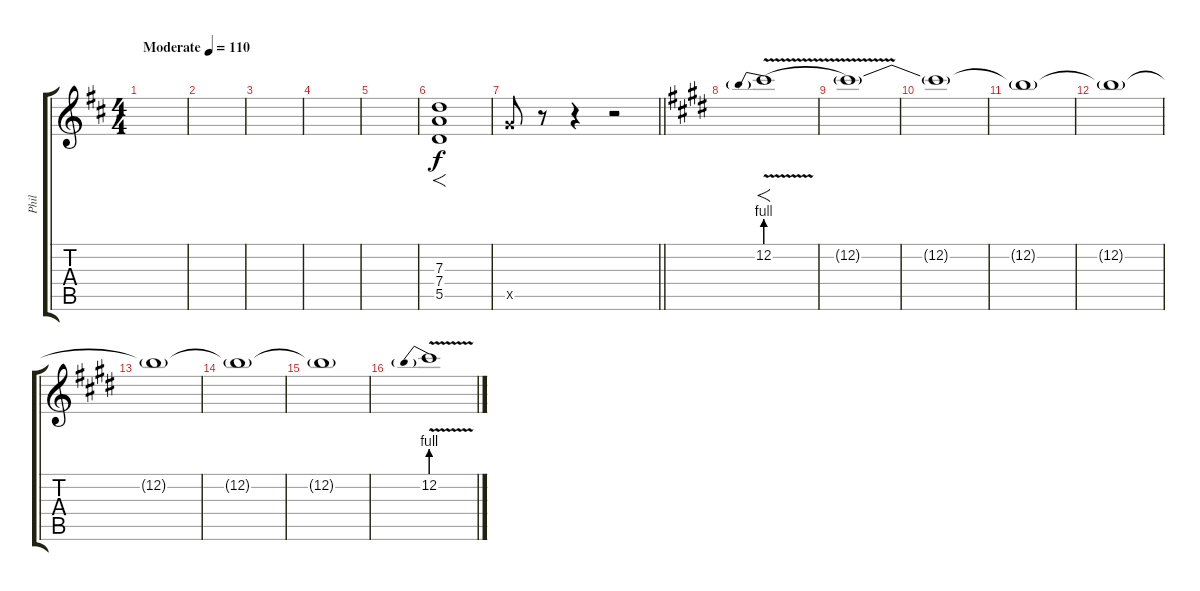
\track ("Phil" "Phil") {instrument distortionguitar}
\staff {score tabs}
\tuning (E4 B3 G3 D3 A2 E2) {hide}
\ts (4 4)
\tempo (110 "Moderate")
\clef g2
\ks d
|
|
|
|
|
(7.3 7.4 5.5).1{f} |
\barLineRight lightlight
10.5{x}.8 r.8 r.4 r.2 |
\ks c#minor
12.2{be (prebend 0 4 60 4) v}.1{f} |
12.2{t}.1 |
12.2{t}.1 |
12.2{t}.1 |
12.2{t}.1 |
12.2{t}.1 |
12.2{t}.1 |
12.2{t}.1 |
12.2{be (prebend 0 4 60 4) v}.1
